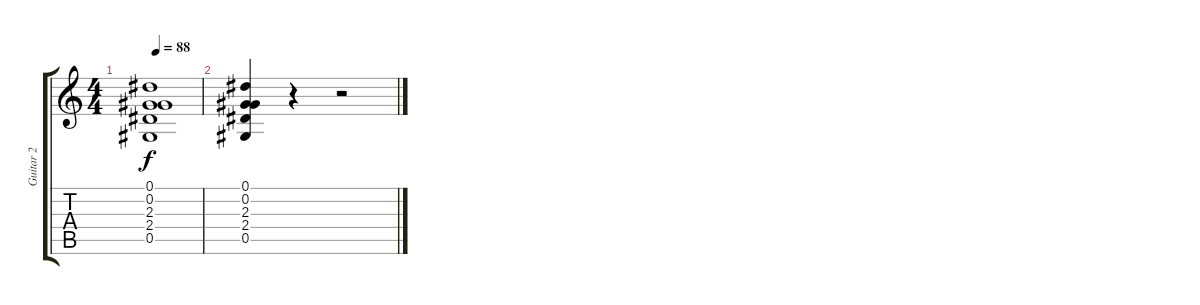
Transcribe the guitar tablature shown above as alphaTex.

\track ("Guitar 2" "Guitar 2") {instrument overdrivenguitar}
\staff {score tabs}
\tuning (Eb4 Ab3 Gb3 Db3 Ab2 Eb2) {hide}
\ts (4 4)
\tempo 88
\clef g2
\ks c
(0.1 0.2 2.3 2.4 0.5).1{dy f} |
(0.1 0.2 2.3 2.4 0.5).4 r.4 r.2
